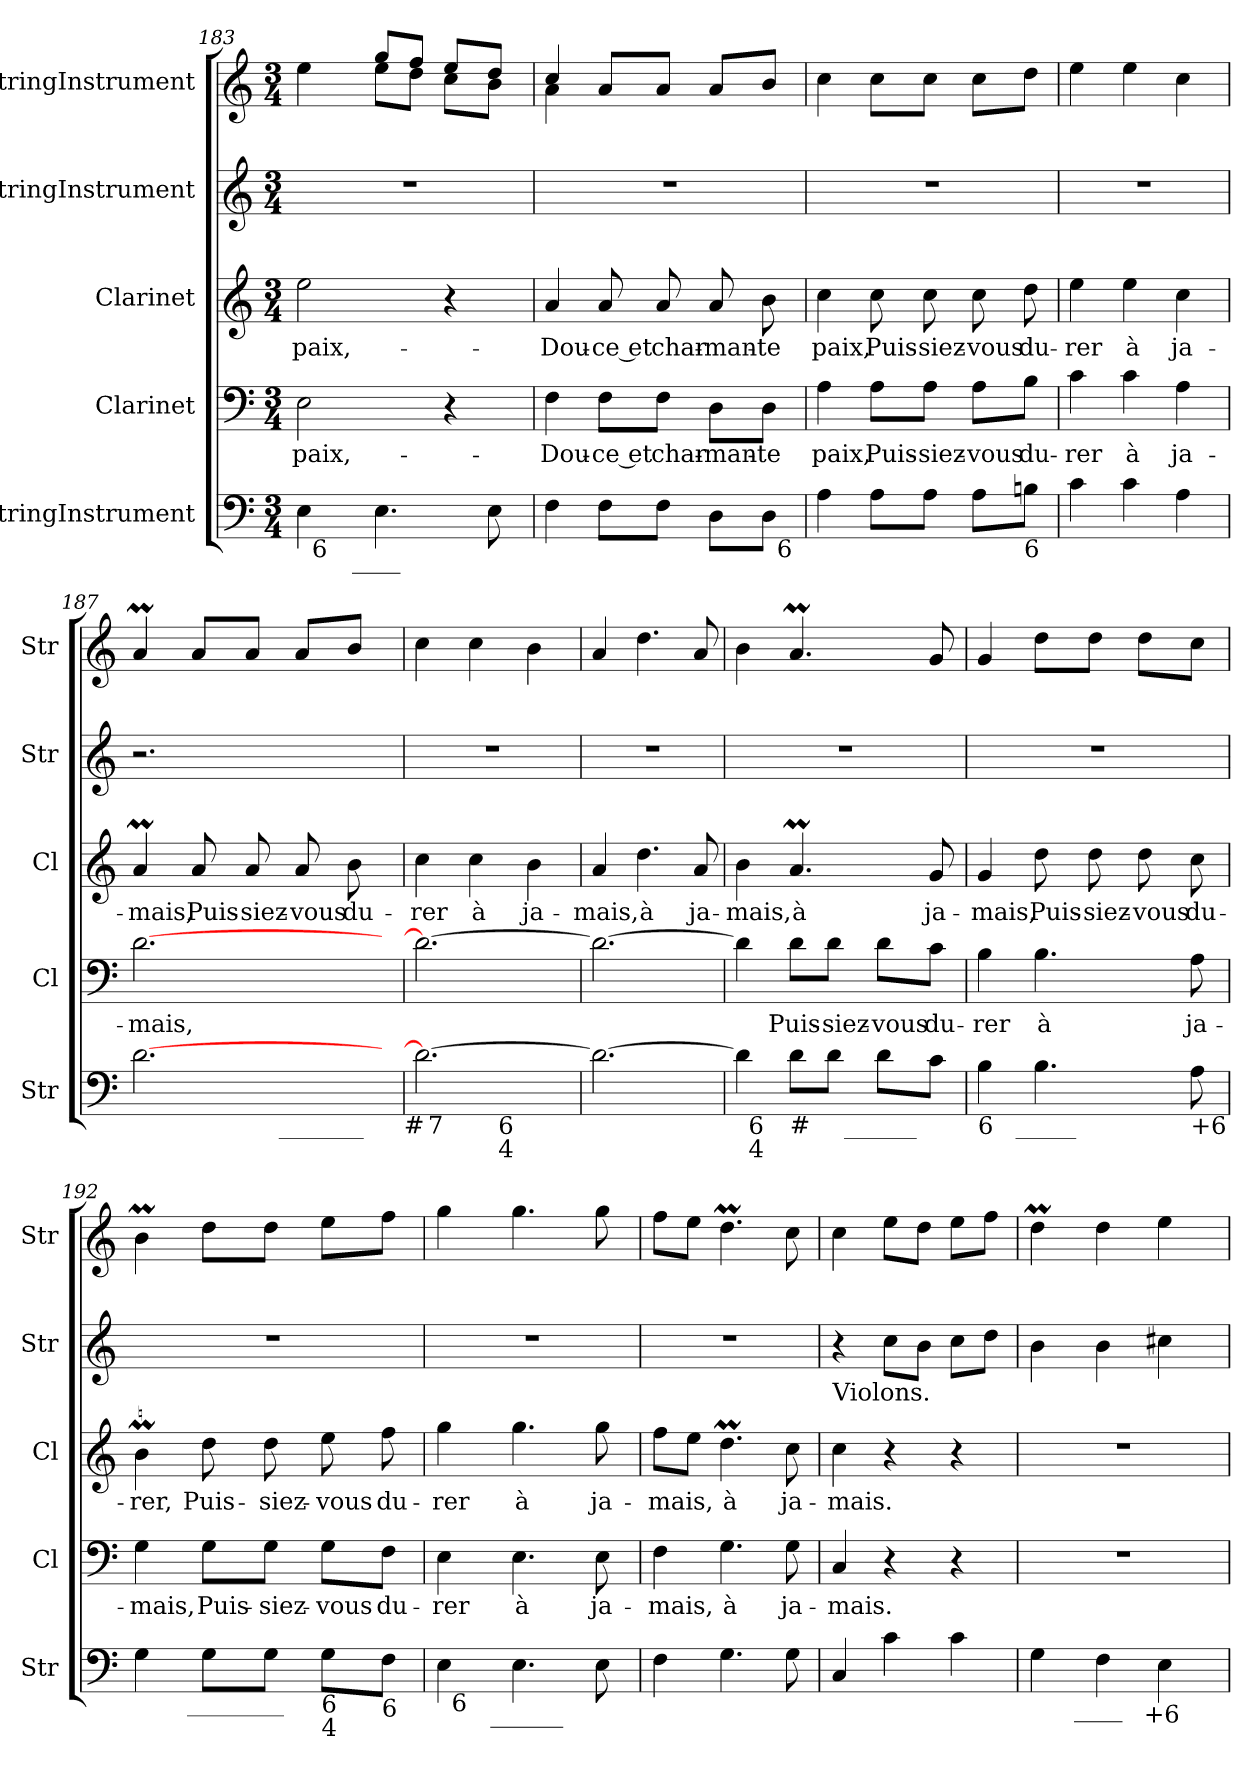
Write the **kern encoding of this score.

**kern	**kern	**text	**kern	**text	**kern	**kern
*part5	*part4	*part4	*part3	*part3	*part2	*part1
*staff5	*staff4	*staff4	*staff3	*staff3	*staff2	*staff1
*I"StringInstrument	*I"Clarinet	*	*I"Clarinet	*	*I"StringInstrument	*I"StringInstrument
*I'Str	*I'Cl	*	*I'Cl	*	*I'Str	*I'Str
*clefF4	*clefF4	*	*clefG2	*	*clefG2	*clefG2
*	*ITrd1c2	*	*ITrd1c2	*	*	*
*k[]	*k[b-e-]	*	*k[b-e-]	*	*k[]	*k[]
*C:	*B-:	*	*B-:	*	*C:	*C:
*M3/4	*M3/4	*	*M3/4	*	*M3/4	*M3/4
=183	=183	=183	=183	=183	=183	=183
*^	*	*	*	*	*	*^
*	*^	*	*	*	*	*	*	*
4E\	32ryy	8.ryy	2D\	paix,-	2dd\	paix,-	2.r	4ee\	4ryy
!	!LO:TX:b:t=6	!	!	!	!	!	!	!	!
.	2ryy	.	.	.	.	.	.	.	.
!	!	!LO:TX:b:t=____	!	!	!	!	!	!	!
.	.	2ryy	.	.	.	.	.	.	.
4.E\	.	.	.	.	.	.	.	8ee\L	8gg/L
.	.	.	.	.	.	.	.	8dd\J	8ff/J
.	.	.	4r	.	4r	.	.	8cc\L	8ee/L
.	8..ryy	.	.	.	.	.	.	.	.
8E\	.	.	.	.	.	.	.	8b\J	8dd/J
.	.	16ryy	.	.	.	.	.	.	.
*	*v	*v	*	*	*	*	*	*	*
!!LO:PB:g=z	!!
=184	=184	=184	=184	=184	=184	=184	=184	=184
4F\	2ryy	4E-\	-Dou-	4g/	-Dou-	2.r	4a\	4cc/
8F\L	.	8E-\L	-ce et	8g/	-ce et	.	2ryy	8a/L
8F\J	.	8E-\J	char-	8g/	char-	.	.	8a/J
8D\L	8ryy	8C\L	-man-	8g/	-man-	.	.	8a/L
8D\J	32ryy	8C\J	-te	8a\	-te	.	.	8b/J
!	!LO:TX:b:t=6	!	!	!	!	!	!	!
.	16.ryy	.	.	.	.	.	.	.
*v	*v	*	*	*	*	*	*v	*v
=185	=185	=185	=185	=185	=185	=185
4A\	4G\	paix,	4b-\	paix,	2.r	4cc\
8A\L	8G\L	Puis-	8b-\	Puis-	.	8cc\L
8A\J	8G\J	-siez-	8b-\	-siez-	.	8cc\J
8A\L	8G\L	-vous	8b-\	-vous	.	8cc\L
!LO:TX:b:t=6	!	!	!	!	!	!
8Bn\J	8A\J	du-	8cc\	du-	.	8dd\J
=186	=186	=186	=186	=186	=186	=186
4c\	4B-\	-rer	4dd\	-rer	2.r	4ee\
4c\	4B-\	à	4dd\	à	.	4ee\
4A\	4G\	ja-	4b-\	ja-	.	4cc\
=187	=187	=187	=187	=187	=187	=187
!LO:TX:b:t=#	!	!	!	!	!	!
*^	*	*	*	*	*	*
[2.d\	4...ryy	[2.c\	-mais,	4gM/	-mais,	2.r	4aM/
.	.	.	.	8g/	Puis-	.	8a/L
.	.	.	.	8g/	-siez-	.	8a/J
!	!LO:TX:b:t=_______	!	!	!	!	!	!
.	4ryy	.	.	.	.	.	.
.	.	.	.	8g/	-vous	.	8a/L
.	.	.	.	8a\	du-	.	8b/J
.	16.ryy	.	.	.	.	.	.
16ryy	.	16ryy	.	16ryy	.	16ryy	16ryy
!LO:TX:b:t=#	!	!	!	!	!	!	!
=188	=188	=188	=188	=188	=188	=188	=188
*	*^	*	*	*	*	*	*
2.d\_	32ryy	4.ryy	2.c\_	.	4b-\	-rer	2.r	4cc\
!	!LO:TX:b:t=7	!	!	!	!	!	!	!
.	2ryy	.	.	.	.	.	.	.
.	.	.	.	.	4b-\	à	.	4cc\
!	!	!LO:TX:b:t=6\n4	!	!	!	!	!	!
.	.	4.ryy	.	.	.	.	.	.
.	.	.	.	.	4a\	ja-	.	4b\
.	8..ryy	.	.	.	.	.	.	.
!!LO:LB:g=z
=189	=189	=189	=189	=189	=189	=189	=189	=189
!LO:TX:b:t=#	!	!	!	!	!	!	!	!
*v	*v	*v	*	*	*	*	*	*
2.d\_	2.c\_	.	4g/	-mais,	2.r	4a/
.	.	.	4.cc\	à	.	4.dd\
.	.	.	8g/	ja-	.	8a/
=190	=190	=190	=190	=190	=190	=190
*^	*	*	*	*	*	*
*	*^	*	*	*	*	*	*
4d\]	32ryy	4ryy	4c\]	.	4a\	-mais,	2.r	4b\
!	!LO:TX:b:t=6\n4	!	!	!	!	!	!	!
.	2ryy	.	.	.	.	.	.	.
!LO:TX:b:t=#	!	!	!	!	!	!	!	!
8d\L	.	8ryy	8c\L	Puis-	4.gM/	à	.	4.aM/
8d\J	.	32ryy	8c\J	-siez-	.	.	.	.
!	!	!LO:TX:b:t=______	!	!	!	!	!	!
.	.	4ryy	.	.	.	.	.	.
8d\L	.	.	8c\L	-vous	.	.	.	.
.	8..ryy	.	.	.	.	.	.	.
8c\J	.	.	8B-\J	du-	8f/	ja-	.	8g/
.	.	16.ryy	.	.	.	.	.	.
=191	=191	=191	=191	=191	=191	=191	=191	=191
!LO:TX:b:t=6	!	!	!	!	!	!	!	!
*	*v	*v	*	*	*	*	*	*
4B\	8.ryy	4A\	-rer	4f/	-mais,	2.r	4g/
!	!LO:TX:b:t=_____	!	!	!	!	!	!
.	2ryy	.	.	.	.	.	.
4.B\	.	4.A\	à	8cc\	Puis-	.	8dd\L
.	.	.	.	8cc\	-siez-	.	8dd\J
.	.	.	.	8cc\	-vous	.	8dd\L
!LO:TX:b:t=+6	!	!	!	!	!	!	!
8A\	.	8G\	ja-	8b-\	du-	.	8cc\J
.	16ryy	.	.	.	.	.	.
=192	=192	=192	=192	=192	=192	=192	=192
4G\	8..ryy	4F\	-mais,	4aM\	-rer,	2.r	4bm\
!	!LO:TX:b:t=________	!	!	!	!	!	!
.	2ryy	.	.	.	.	.	.
8G\L	.	8F\L	Puis-	8cc\	Puis-	.	8dd\L
8G\J	.	8F\J	-siez-	8cc\	-siez-	.	8dd\J
!LO:TX:b:t=6\n4	!	!	!	!	!	!	!
8G\L	.	8F\L	-vous	8dd\	-vous	.	8ee\L
!LO:TX:b:t=6	!	!	!	!	!	!	!
8F\J	.	8E-\J	du-	8ee-\	du-	.	8ff\J
.	32ryy	.	.	.	.	.	.
=193	=193	=193	=193	=193	=193	=193	=193
*	*^	*	*	*	*	*	*
4E\	32ryy	8.ryy	4D\	-rer	4ff\	-rer	2.r	4gg\
!	!LO:TX:b:t=6	!	!	!	!	!	!	!
.	2ryy	.	.	.	.	.	.	.
!	!	!LO:TX:b:t=______	!	!	!	!	!	!
.	.	2ryy	.	.	.	.	.	.
4.E\	.	.	4.D\	à	4.ff\	à	.	4.gg\
.	8..ryy	.	.	.	.	.	.	.
8E\	.	.	8D\	ja-	8ff\	ja-	.	8gg\
.	.	16ryy	.	.	.	.	.	.
!!LO:PB:g=z
=194	=194	=194	=194	=194	=194	=194	=194	=194
!LO:TX:b:t=6\n5	!	!	!	!	!	!	!	!
*v	*v	*v	*	*	*	*	*	*
4F\	4E-\	-mais,	8ee-\L	-mais,	2.r	8ff\L
.	.	.	8dd\J	.	.	8ee\J
4.G\	4.F\	à	4.ccM\	à	.	4.ddM\
8G\	8F\	ja-	8b-\	ja-	.	8cc\
=195	=195	=195	=195	=195	=195	=195
!	!	!	!	!	!LO:TX:b:t=Violons.	!
4C/	4BB-/	-mais.	4b-\	-mais.	4r	4cc\
4c\	4r	.	4r	.	8cc\L	8ee\L
.	.	.	.	.	8b\J	8dd\J
4c\	4r	.	4r	.	8cc\L	8ee\L
.	.	.	.	.	8dd\J	8ff\J
=196	=196	=196	=196	=196	=196	=196
*^	*	*	*	*	*	*
*	*^	*	*	*	*	*	*
4G\	8.ryy	4...ryy	2.r	.	2.r	.	4b\	4ddM\
!	!LO:TX:b:t=____	!	!	!	!	!	!	!
.	2ryy	.	.	.	.	.	.	.
4F\	.	.	.	.	.	.	4b\	4dd\
!	!	!LO:TX:b:t=+6	!	!	!	!	!	!
.	.	4ryy	.	.	.	.	.	.
4E\	.	.	.	.	.	.	4cc#X\	4ee\
.	16ryy	.	.	.	.	.	.	.
.	.	32ryy	.	.	.	.	.	.
*v	*v	*v	*	*	*	*	*	*
=	=	=	=	=	=	=
*-	*-	*-	*-	*-	*-	*-
